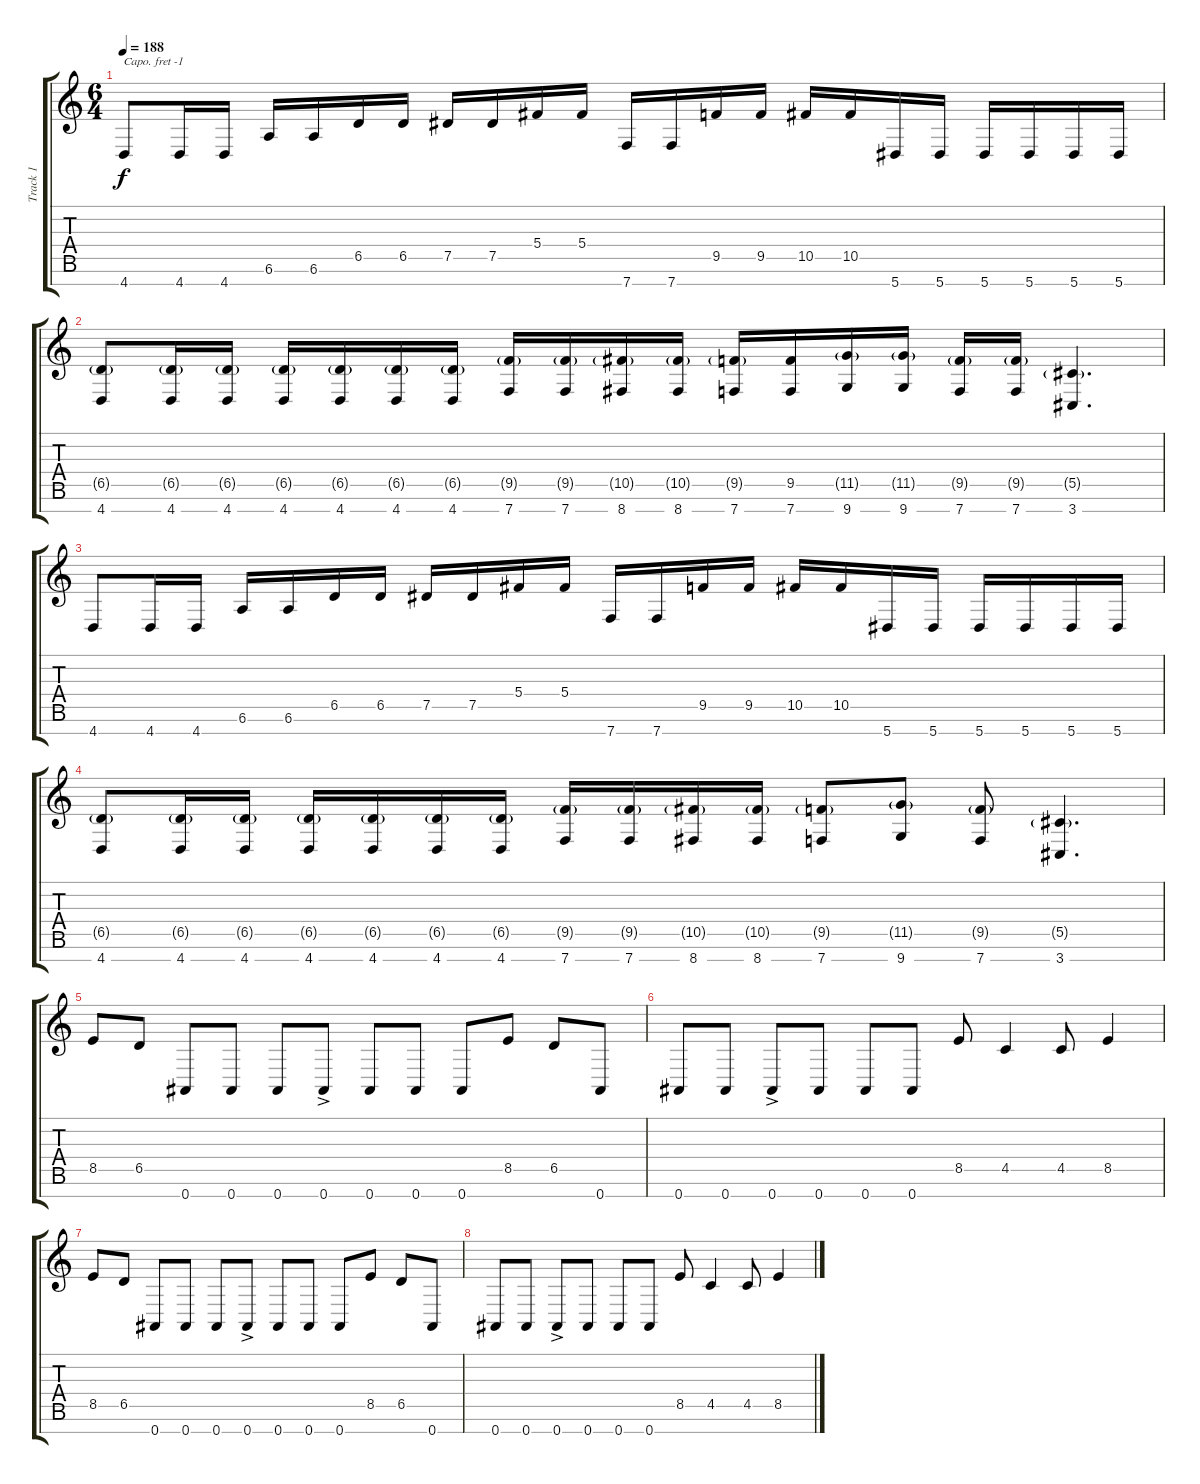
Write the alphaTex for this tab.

\track ("Track 1" "Track 1") {instrument distortionguitar}
\staff {score tabs}
\capo -1
\tuning (E4 B3 G3 D3 A2 E2 B1) {hide}
\ts (6 4)
\tempo 188
\clef g2
\ks c
4.7.8{dy f} 4.7.16 4.7.16 6.6.16 6.6.16 6.5.16 6.5.16 7.5.16 7.5.16 5.4.16 5.4.16 7.7.16 7.7.16 9.5.16 9.5.16 10.5.16 10.5.16 5.7.16 5.7.16 5.7.16 5.7.16 5.7.16 5.7.16 |
(6.5{g} 4.7).8 (6.5{g} 4.7).16 (6.5{g} 4.7).16 (6.5{g} 4.7).16 (6.5{g} 4.7).16 (6.5{g} 4.7).16 (6.5{g} 4.7).16 (9.5{g} 7.7).16 (9.5{g} 7.7).16 (10.5{g} 8.7).16 (10.5{g} 8.7).16 (9.5{g} 7.7).16 (9.5 7.7).16 (11.5{g} 9.7).16 (11.5{g} 9.7).16 (9.5{g} 7.7).16 (9.5{g} 7.7).16 (5.5{g} 3.7).4{d} |
4.7.8 4.7.16 4.7.16 6.6.16 6.6.16 6.5.16 6.5.16 7.5.16 7.5.16 5.4.16 5.4.16 7.7.16 7.7.16 9.5.16 9.5.16 10.5.16 10.5.16 5.7.16 5.7.16 5.7.16 5.7.16 5.7.16 5.7.16 |
(6.5{g} 4.7).8 (6.5{g} 4.7).16 (6.5{g} 4.7).16 (6.5{g} 4.7).16 (6.5{g} 4.7).16 (6.5{g} 4.7).16 (6.5{g} 4.7).16 (9.5{g} 7.7).16 (9.5{g} 7.7).16 (10.5{g} 8.7).16 (10.5{g} 8.7).16 (9.5{g} 7.7).8 (11.5{g} 9.7).8 (9.5{g} 7.7).8 (5.5{g} 3.7).4{d} |
8.5.8 6.5.8 0.7.8 0.7.8 0.7.8 0.7{ac}.8 0.7.8 0.7.8 0.7.8 8.5.8 6.5.8 0.7.8 |
0.7.8 0.7.8 0.7{ac}.8 0.7.8 0.7.8 0.7.8 8.5.8 4.5.4 4.5.8 8.5.4 |
8.5.8 6.5.8 0.7.8 0.7.8 0.7.8 0.7{ac}.8 0.7.8 0.7.8 0.7.8 8.5.8 6.5.8 0.7.8 |
0.7.8 0.7.8 0.7{ac}.8 0.7.8 0.7.8 0.7.8 8.5.8 4.5.4 4.5.8 8.5.4
